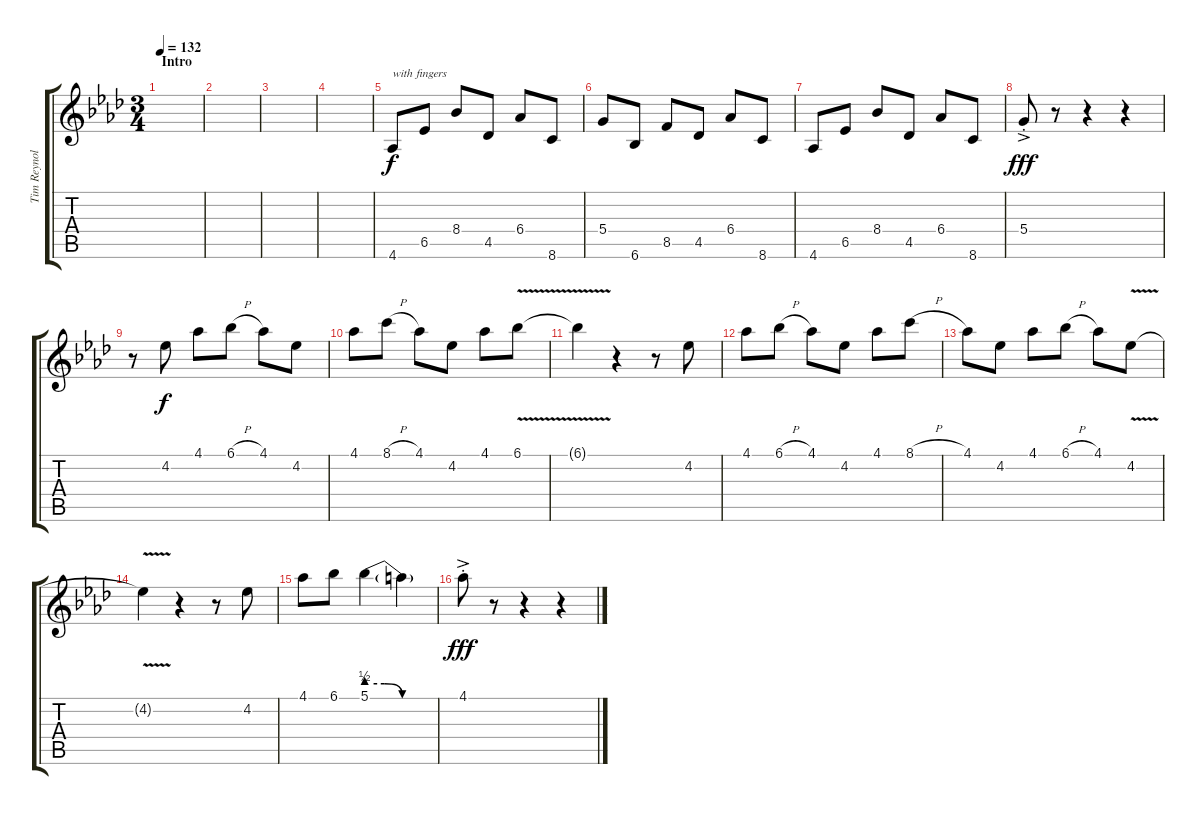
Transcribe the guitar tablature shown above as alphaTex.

\track ("Tim Reynolds" "Tim Reynol") {instrument acousticguitarsteel}
\staff {score tabs}
\tuning (E4 B3 G3 D3 A2 E2) {hide}
\ts (3 4)
\section ("" "Intro")
\tempo 132
\clef g2
\ks ab
|
|
|
|
4.6.8{txt "with fingers"} 6.5.8 8.4.8 4.5.8 6.4.8 8.6.8 |
5.4.8 6.6.8 8.5.8 4.5.8 6.4.8 8.6.8 |
4.6.8 6.5.8 8.4.8 4.5.8 6.4.8 8.6.8 |
5.4{ac st}.8{dy fff} r.8 r.4 r.4 |
r.8 4.2.8{dy f} 4.1.8 6.1{h}.8 4.1.8 4.2.8 |
4.1.8 8.1{h}.8 4.1.8 4.2.8 4.1.8 6.1{v}.8 |
6.1{t}.4 r.4 r.8 4.2.8 |
4.1.8 6.1{h}.8 4.1.8 4.2.8 4.1.8 8.1{h}.8 |
4.1.8 4.2.8 4.1.8 6.1{h}.8 4.1.8 4.2{v}.8 |
4.2{t}.4 r.4 r.8 4.2.8 |
4.1.8 6.1.8 5.1{be (custom 0 2 15 2 30 0 60 0)}.4 5.1{t}.4 |
4.1{ac st}.8{dy fff} r.8 r.4 r.4
